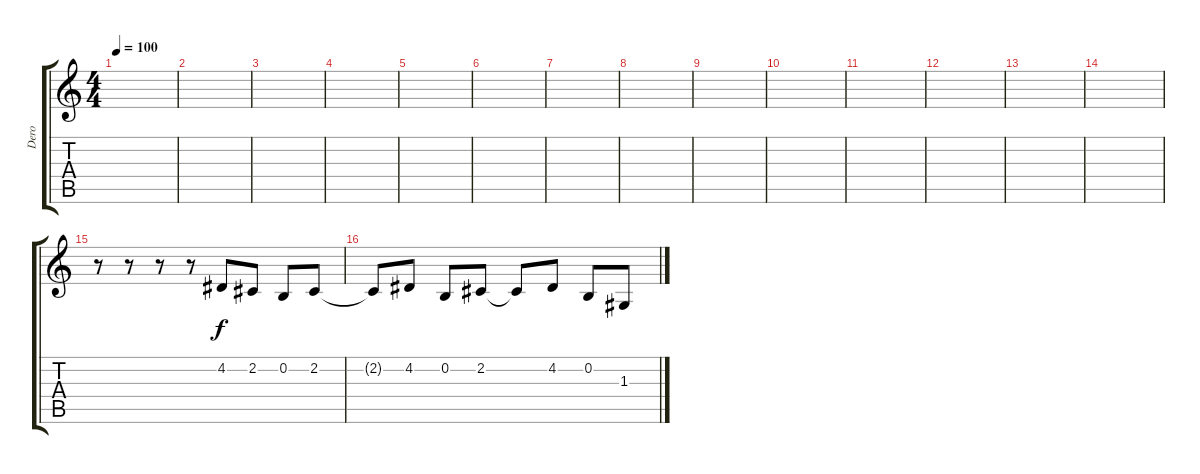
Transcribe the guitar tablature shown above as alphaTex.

\track ("Dero" "Dero") {instrument choiraahs}
\staff {score tabs}
\tuning (E4 B3 G3 D3 A2 E2) {hide}
\ts (4 4)
\tempo 100
\clef g2
\ks c
|
|
|
|
|
|
|
|
|
|
|
|
|
|
r.8 r.8 r.8 r.8 4.2.8 2.2.8 0.2.8 2.2.8 |
2.2{t}.8 4.2.8 0.2.8 2.2.8 2.2{t}.8 4.2.8 0.2.8 1.3.8
